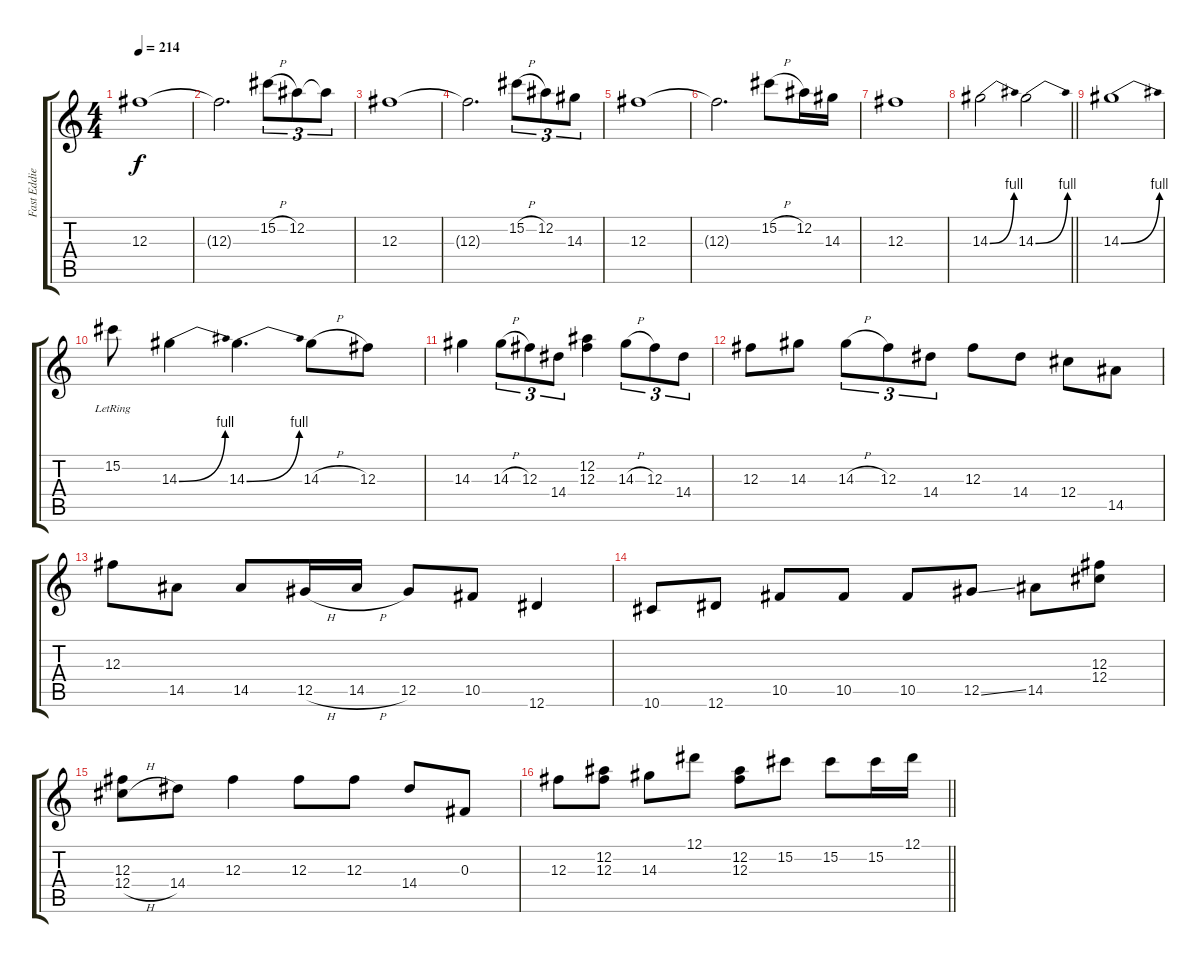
\track ("Fast Eddie" "Fast Eddie") {instrument distortionguitar}
\staff {score tabs}
\tuning (Eb4 Bb3 Gb3 Db3 Ab2 Eb2) {hide}
\ts (4 4)
\tempo 214
\clef g2
\ks c
12.3.1{dy f} |
12.3{t}.2{d} 15.2{h}.8{tu (3 2)} 12.2.8{tu (3 2)} 12.2{t}.8{tu (3 2)} |
12.3.1 |
12.3{t}.2{d} 15.2{h}.8{tu (3 2)} 12.2.8{tu (3 2)} 14.3.8{tu (3 2)} |
12.3.1 |
12.3{t}.2{d} 15.2{h}.8 12.2.16 14.3.16 |
12.3.1 |
\barLineRight lightlight
14.3{be (bend 0 0 60 4)}.2 14.3{be (bend 0 0 60 4)}.2 |
14.3{be (bend 0 0 60 4)}.1 |
15.2{lr}.8 14.3{be (bend 0 0 60 4)}.4 14.3{be (bend 0 0 60 4)}.4{d} 14.3{h}.8 12.3.8 |
14.3.4 14.3{h}.8{tu (3 2)} 12.3.8{tu (3 2)} 14.4.8{tu (3 2)} (12.2 12.3).4 14.3{h}.8{tu (3 2)} 12.3.8{tu (3 2)} 14.4.8{tu (3 2)} |
12.3.8 14.3.8 14.3{h}.8{tu (3 2)} 12.3.8{tu (3 2)} 14.4.8{tu (3 2)} 12.3.8 14.4.8 12.4.8 14.5.8 |
12.3.8 14.5.8 14.5.8 12.5{h}.16 14.5{h}.16 12.5.8 10.5.8 12.6.4 |
10.6.8 12.6.8 10.5.8 10.5.8 10.5.8 12.5{ss}.8 14.5.8 (12.3 12.4).8 |
(12.3 12.4{h}).8 14.4.8 12.3.4 12.3.8 12.3.8 14.4.8 0.3.8 |
\barLineRight lightlight
12.3.8 (12.2 12.3).8 14.3.8 12.1.8 (12.2 12.3).8 15.2.8 15.2.8 15.2.16 12.1.16
